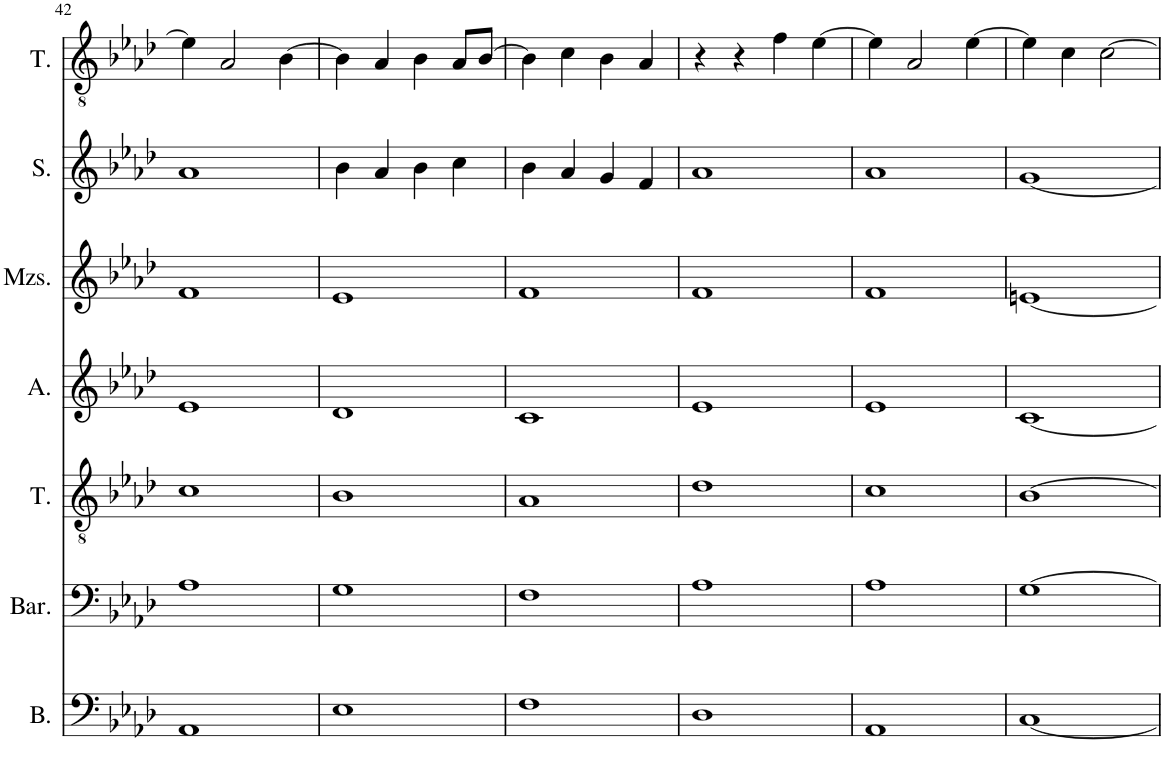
**kern	**kern	**kern	**kern	**kern	**kern	**kern
*part7	*part6	*part5	*part4	*part3	*part2	*part1
*staff7	*staff6	*staff5	*staff4	*staff3	*staff2	*staff1
*I"Bass	*I"Baritone	*I"Tenor	*I"Alto	*I"Mezzo-soprano	*I"Soprano	*I"Tenor
*I'B.	*I'Bar.	*I'T.	*I'A.	*I'Mzs.	*I'S.	*I'T.
!!LO:PB:g=z
*clefF4	*clefF4	*clefGv2	*clefG2	*clefG2	*clefG2	*clefGv2
*k[b-e-a-d-]	*k[b-e-a-d-]	*k[b-e-a-d-]	*k[b-e-a-d-]	*k[b-e-a-d-]	*k[b-e-a-d-]	*k[b-e-a-d-]
*M4/4	*M4/4	*M4/4	*M4/4	*M4/4	*M4/4	*M4/4
=42	=42	=42	=42	=42	=42	=42
1AA-	1A-	1c	1e-	1f	1a-	4e-\]
.	.	.	.	.	.	2A-/
.	.	.	.	.	.	[4B-\
=43	=43	=43	=43	=43	=43	=43
1E-	1G	1B-	1d-	1e-	4b-\	4B-\]
.	.	.	.	.	4a-/	4A-/
.	.	.	.	.	4b-\	4B-\
.	.	.	.	.	4cc\	8A-/L
.	.	.	.	.	.	[8B-/J
=44	=44	=44	=44	=44	=44	=44
1F	1F	1A-	1c	1f	4b-\	4B-\]
.	.	.	.	.	4a-/	4c\
.	.	.	.	.	4g/	4B-\
.	.	.	.	.	4f/	4A-/
=45	=45	=45	=45	=45	=45	=45
1D-	1A-	1d-	1e-	1f	1a-	4r
.	.	.	.	.	.	4r
.	.	.	.	.	.	4f\
.	.	.	.	.	.	[4e-\
=46	=46	=46	=46	=46	=46	=46
1AA-	1A-	1c	1e-	1f	1a-	4e-\]
.	.	.	.	.	.	2A-/
.	.	.	.	.	.	[4e-\
=47	=47	=47	=47	=47	=47	=47
[1C	[1G	[1B-	[1c	[1en	[1g	4e-\]
.	.	.	.	.	.	4c\
.	.	.	.	.	.	[2c\
=	=	=	=	=	=	=
*-	*-	*-	*-	*-	*-	*-
